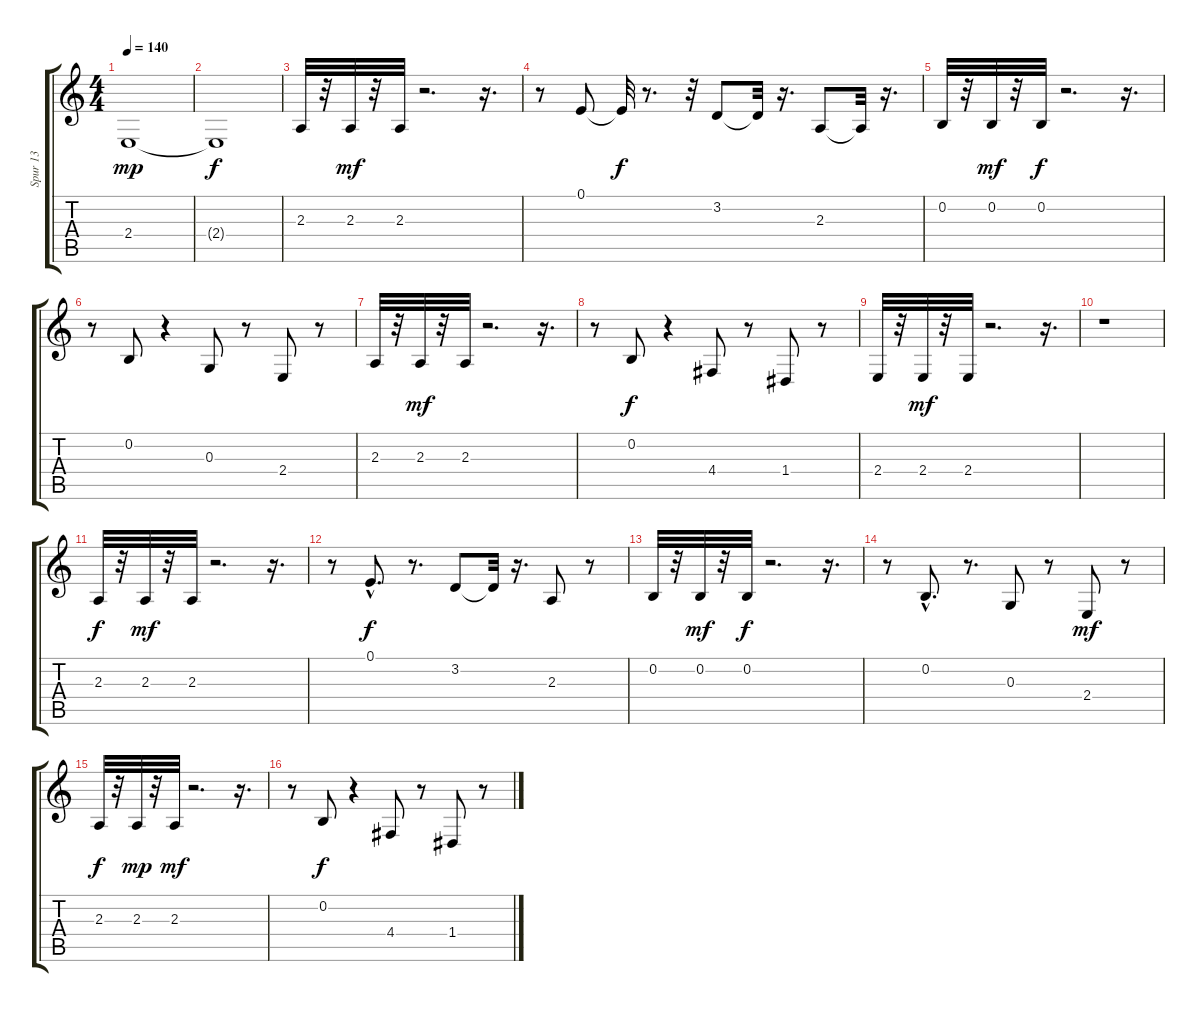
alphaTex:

\track ("Spur 13" "Spur 13") {instrument brasssection}
\staff {score tabs}
\tuning (E4 B3 G3 D3 A2 E2) {hide}
\ts (4 4)
\tempo 140
\clef g2
\ks c
2.4.1{dy mp} |
2.4{t}.1{dy f} |
2.3.32 r.32 2.3.32{dy mf} r.32 2.3.32 r.2{d} r.16{d} |
r.8 0.1.8 0.1{t}.32{dy f} r.8{d} r.32 3.2.8 3.2{t}.32 r.16{d} 2.3.8 2.3{t}.32 r.16{d} |
0.2.32 r.32 0.2.32{dy mf} r.32 0.2.32{dy f} r.2{d} r.16{d} |
r.8 0.2.8 r.4 0.3.8 r.8 2.4.8 r.8 |
2.3.32 r.32 2.3.32{dy mf} r.32 2.3.32 r.2{d} r.16{d} |
r.8 0.2.8{dy f} r.4 4.4.8 r.8 1.4.8 r.8 |
2.4.32 r.32 2.4.32{dy mf} r.32 2.4.32 r.2{d} r.16{d} |
r.1 |
2.3.32{dy f} r.32 2.3.32{dy mf} r.32 2.3.32 r.2{d} r.16{d} |
r.8 0.1{hac}.8{d dy f} r.8{d} 3.2.8 3.2{t}.32 r.16{d} 2.3.8 r.8 |
0.2.32 r.32 0.2.32{dy mf} r.32 0.2.32{dy f} r.2{d} r.16{d} |
r.8 0.2{hac}.8{d} r.8{d} 0.3.8 r.8 2.4.8{dy mf} r.8 |
2.3.32{dy f} r.32 2.3.32{dy mp} r.32 2.3.32{dy mf} r.2{d} r.16{d} |
r.8 0.2.8{dy f} r.4 4.4.8 r.8 1.4.8 r.8
